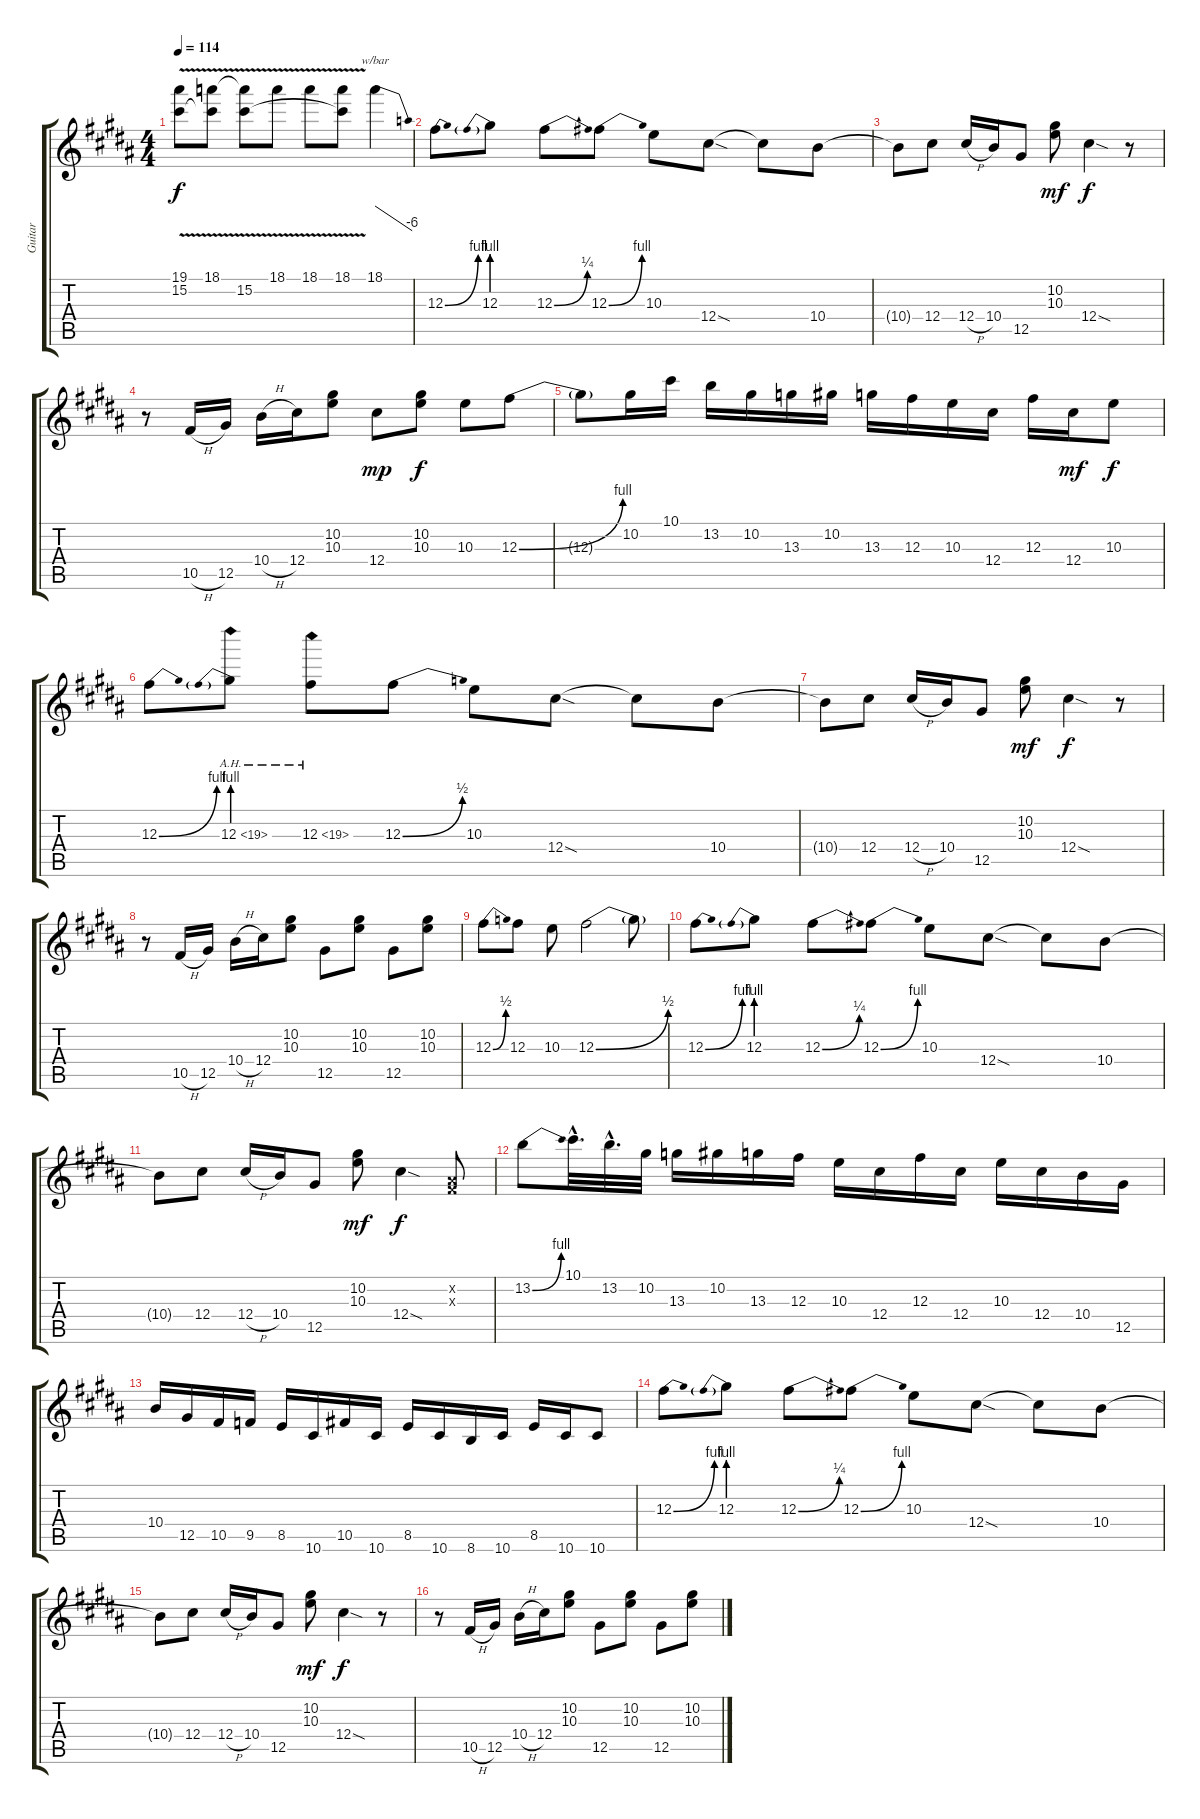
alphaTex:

\track ("Guitar" "Guitar") {instrument distortionguitar}
\staff {score tabs}
\tuning (Eb4 Bb3 Gb3 Db3 Ab2 Eb2) {hide}
\ts (4 4)
\tempo 114
\clef g2
\ks g#minor
(19.1{t} 15.2{v}).8{dy f} (18.1{v} 15.2{t}).8 (18.1{t} 15.2{v}).8 18.1{v}.8 18.1{v}.8 (18.1{v} 15.2{t}).8 18.1.4{tbe (dive default 0 0 60 -24)} |
12.3{be (bend 0 0 60 4)}.8 12.3{be (prebend 0 4 60 4)}.8 12.3{be (bend 0 0 60 1)}.8 12.3{be (bend 0 0 60 4)}.8 10.3.8 12.4{sod}.8 12.4{t}.8 10.4.8 |
10.4{t}.8 12.4.8 12.4{h}.16 10.4.16 12.5.8 (10.2 10.3).8{dy mf} 12.4{sod}.4{dy f} r.8 |
r.8 10.5{h}.16 12.5.16 10.4{h}.16 12.4.16 (10.2 10.3).8 12.4.8{dy mp} (10.2 10.3).8{dy f} 10.3.8 12.3{be (bend 0 0 60 4)}.8 |
12.3{t}.8 10.2.16 10.1.16 13.2.16 10.2.16 13.3.16 10.2.16 13.3.16 12.3.16 10.3.16 12.4.16 12.3.16 12.4.16{dy mf} 10.3.8{dy f} |
12.3{be (bend 0 0 60 4)}.8 12.3{be (prebend 0 4 60 4) ah 7}.8 12.3{ah 7}.8 12.3{be (bend 0 0 60 2)}.8 10.3.8 12.4{sod}.8 12.4{t}.8 10.4.8 |
10.4{t}.8 12.4.8 12.4{h}.16 10.4.16 12.5.8 (10.2 10.3).8{dy mf} 12.4{sod}.4{dy f} r.8 |
r.8 10.5{h}.16 12.5.16 10.4{h}.16 12.4.16 (10.2 10.3).8 12.5.8 (10.2 10.3).8 12.5.8 (10.2 10.3).8 |
12.3{be (bend 0 0 60 2)}.8 12.3.8 10.3.8 12.3{be (bend 0 0 60 2)}.2 12.3{t}.8 |
12.3{be (bend 0 0 60 4)}.8 12.3{be (prebend 0 4 60 4)}.8 12.3{be (bend 0 0 60 1)}.8 12.3{be (bend 0 0 60 4)}.8 10.3.8 12.4{sod}.8 12.4{t}.8 10.4.8 |
10.4{t}.8 12.4.8 12.4{h}.16 10.4.16 12.5.8 (10.2 10.3).8{dy mf} 12.4{sod}.4{dy f} (0.2{x} 0.3{x}).8 |
13.2{be (bend 0 0 60 4)}.8 10.1{hac}.32{d} 13.2{hac}.32{d} 10.2.32 13.3.16 10.2.16 13.3.16 12.3.16 10.3.16 12.4.16 12.3.16 12.4.16 10.3.16 12.4.16 10.4.16 12.5.16 |
10.4.16{volume 14} 12.5.16 10.5.16 9.5.16 8.5.16 10.6.16 10.5.16 10.6.16 8.5.16 10.6.16 8.6.16 10.6.16 8.5.16 10.6.16 10.6.8 |
12.3{be (bend 0 0 60 4)}.8 12.3{be (prebend 0 4 60 4)}.8 12.3{be (bend 0 0 60 1)}.8 12.3{be (bend 0 0 60 4)}.8 10.3.8 12.4{sod}.8 12.4{t}.8 10.4.8 |
10.4{t}.8 12.4.8 12.4{h}.16 10.4.16 12.5.8 (10.2 10.3).8{dy mf} 12.4{sod}.4{dy f} r.8 |
r.8 10.5{h}.16 12.5.16 10.4{h}.16 12.4.16 (10.2 10.3).8 12.5.8 (10.2 10.3).8 12.5.8 (10.2 10.3).8
